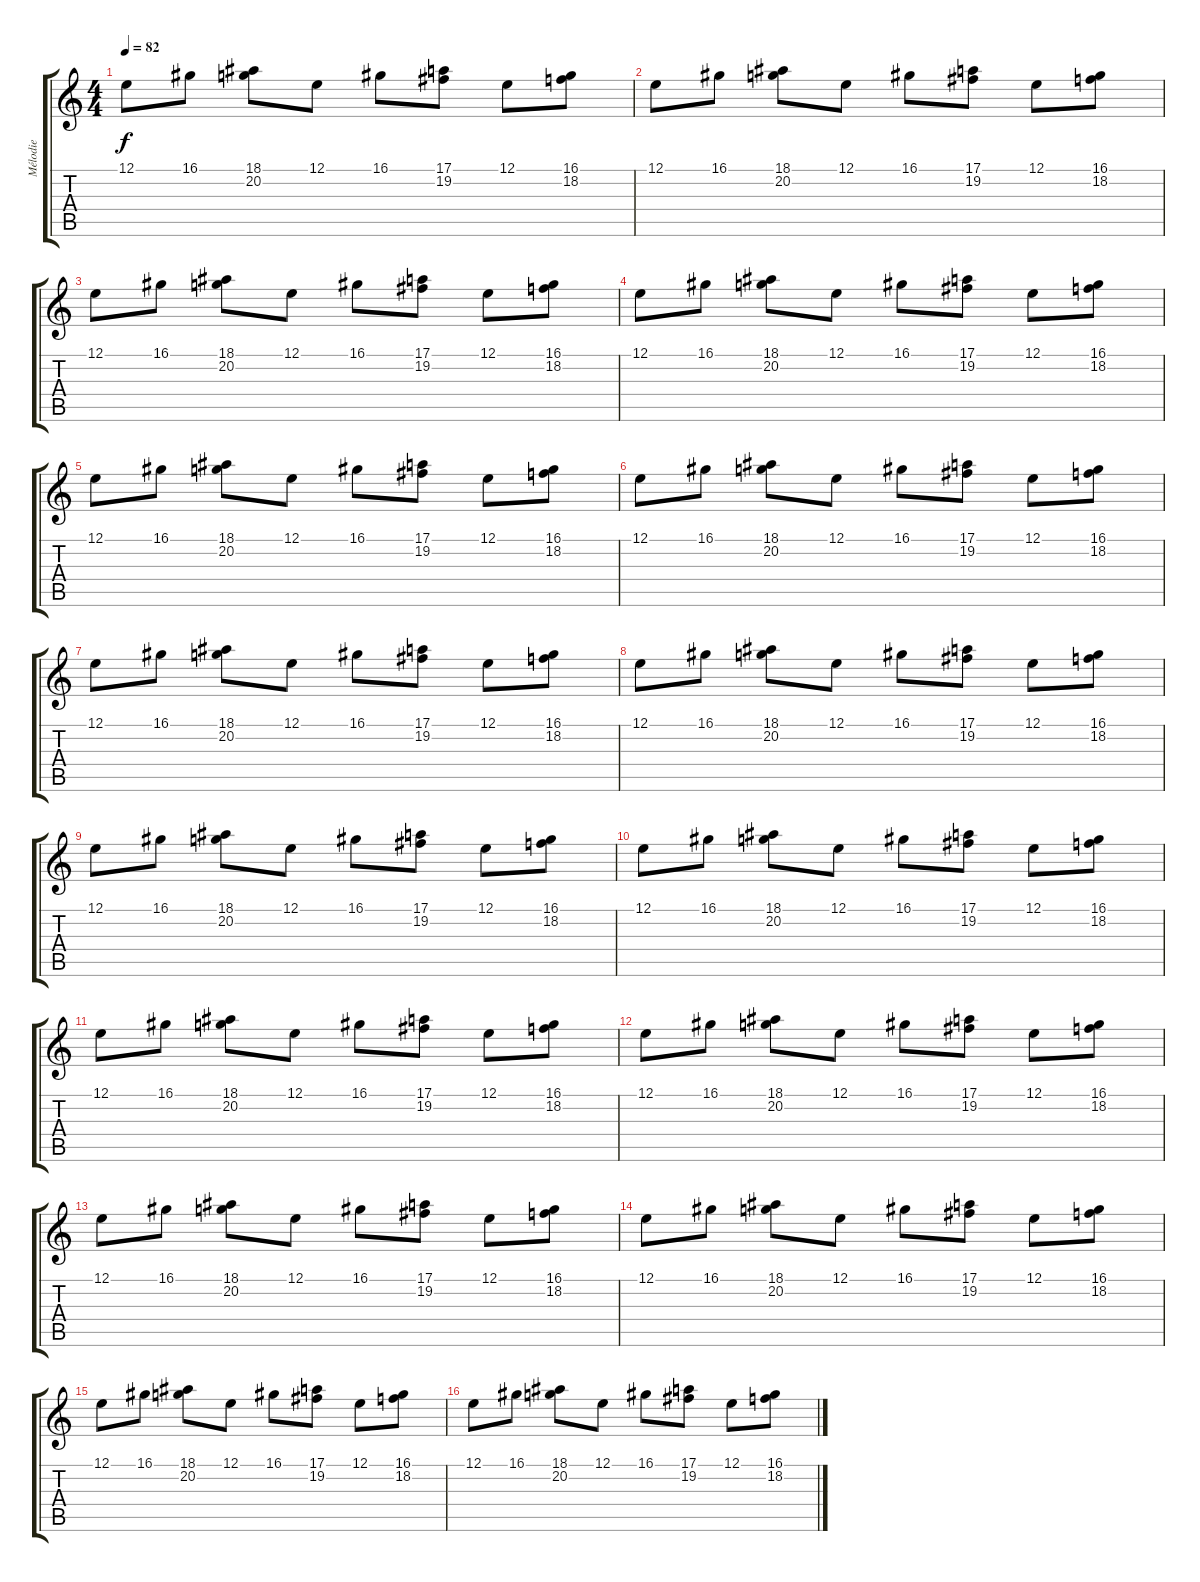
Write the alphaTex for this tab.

\track ("Mélodie" "Mélodie") {instrument xylophone}
\staff {score tabs}
\tuning (E4 B3 G3 D3 A2 E2) {hide}
\ts (4 4)
\tempo 82
\clef g2
\ks c
12.1.8{dy f instrument xylophone} 16.1.8 (18.1 20.2).8 12.1.8 16.1.8 (17.1 19.2).8 12.1.8 (16.1 18.2).8 |
12.1.8 16.1.8 (18.1 20.2).8 12.1.8 16.1.8 (17.1 19.2).8 12.1.8 (16.1 18.2).8 |
12.1.8 16.1.8 (18.1 20.2).8 12.1.8 16.1.8 (17.1 19.2).8 12.1.8 (16.1 18.2).8 |
12.1.8 16.1.8 (18.1 20.2).8 12.1.8 16.1.8 (17.1 19.2).8 12.1.8 (16.1 18.2).8 |
12.1.8 16.1.8 (18.1 20.2).8 12.1.8 16.1.8 (17.1 19.2).8 12.1.8 (16.1 18.2).8 |
12.1.8 16.1.8 (18.1 20.2).8 12.1.8 16.1.8 (17.1 19.2).8 12.1.8 (16.1 18.2).8 |
12.1.8 16.1.8 (18.1 20.2).8 12.1.8 16.1.8 (17.1 19.2).8 12.1.8 (16.1 18.2).8 |
12.1.8 16.1.8 (18.1 20.2).8 12.1.8 16.1.8 (17.1 19.2).8 12.1.8 (16.1 18.2).8 |
12.1.8 16.1.8 (18.1 20.2).8 12.1.8 16.1.8 (17.1 19.2).8 12.1.8 (16.1 18.2).8 |
12.1.8 16.1.8 (18.1 20.2).8 12.1.8 16.1.8 (17.1 19.2).8 12.1.8 (16.1 18.2).8 |
12.1.8 16.1.8 (18.1 20.2).8 12.1.8 16.1.8 (17.1 19.2).8 12.1.8 (16.1 18.2).8 |
12.1.8 16.1.8 (18.1 20.2).8 12.1.8 16.1.8 (17.1 19.2).8 12.1.8 (16.1 18.2).8 |
12.1.8 16.1.8 (18.1 20.2).8 12.1.8 16.1.8 (17.1 19.2).8 12.1.8 (16.1 18.2).8 |
12.1.8 16.1.8 (18.1 20.2).8 12.1.8 16.1.8 (17.1 19.2).8 12.1.8 (16.1 18.2).8 |
12.1.8 16.1.8 (18.1 20.2).8 12.1.8 16.1.8 (17.1 19.2).8 12.1.8 (16.1 18.2).8 |
12.1.8 16.1.8 (18.1 20.2).8 12.1.8 16.1.8 (17.1 19.2).8 12.1.8 (16.1 18.2).8
